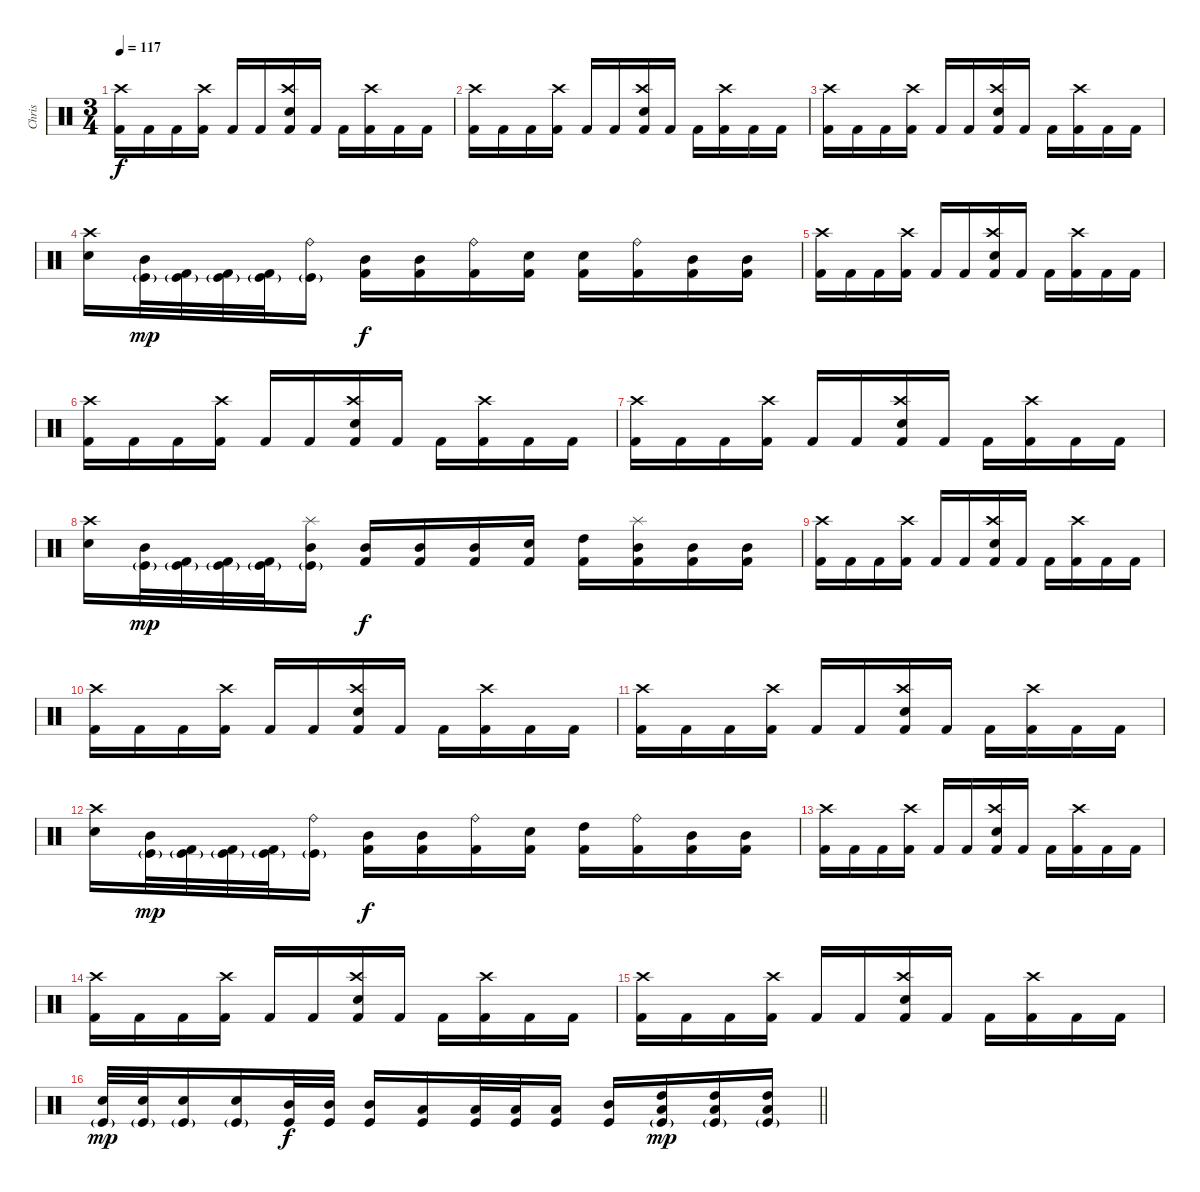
\track ("Chris" "Chris") {instrument percussion}
\staff {score}
\articulation defaults
\ts (3 4)
\tempo 117
\clef neutral
\ks c
("Kick (hit) 2" "Crash high (hit)").16{dy f} "Kick (hit) 2".16 "Kick (hit) 2".16 ("Kick (hit) 2" "Crash high (hit)").16 "Kick (hit) 2".16 "Kick (hit) 2".16 ("Kick (hit) 2" "Electric Snare (hit)" "Crash high (hit)").16 "Kick (hit) 2".16 "Kick (hit) 2".16 ("Kick (hit) 2" "Crash high (hit)").16 "Kick (hit) 2".16 "Kick (hit) 2".16 |
("Kick (hit) 2" "Crash high (hit)").16 "Kick (hit) 2".16 "Kick (hit) 2".16 ("Kick (hit) 2" "Crash high (hit)").16 "Kick (hit) 2".16 "Kick (hit) 2".16 ("Kick (hit) 2" "Electric Snare (hit)" "Crash high (hit)").16 "Kick (hit) 2".16 "Kick (hit) 2".16 ("Kick (hit) 2" "Crash high (hit)").16 "Kick (hit) 2".16 "Kick (hit) 2".16 |
("Kick (hit) 2" "Crash high (hit)").16 "Kick (hit) 2".16 "Kick (hit) 2".16 ("Kick (hit) 2" "Crash high (hit)").16 "Kick (hit) 2".16 "Kick (hit) 2".16 ("Kick (hit) 2" "Electric Snare (hit)" "Crash high (hit)").16 "Kick (hit) 2".16 "Kick (hit) 2".16 ("Kick (hit) 2" "Crash high (hit)").16 "Kick (hit) 2".16 "Kick (hit) 2".16 |
("Electric Snare (hit)" "Crash high (hit)").16 ("Mid Tom (hit)" "Kick (hit)"{g}).32{dy mp} ("Kick (hit) 2" "Kick (hit)"{g}).32 ("Kick (hit) 2" "Kick (hit)"{g}).32 ("Kick (hit) 2" "Kick (hit)"{g}).32 ("Ride (bell)" "Kick (hit)"{g}).16 ("Mid Tom (hit)" "Kick (hit) 2").16{dy f} ("Mid Tom (hit)" "Kick (hit) 2").16 ("Ride (bell)" "Kick (hit) 2").16 ("Electric Snare (hit)" "Kick (hit) 2").16 ("Snare (hit)" "Kick (hit) 2").16 ("Ride (bell)" "Kick (hit) 2").16 ("Mid Tom (hit)" "Kick (hit) 2").16 ("Mid Tom (hit)" "Kick (hit) 2").16 |
("Kick (hit) 2" "Crash high (hit)").16 "Kick (hit) 2".16 "Kick (hit) 2".16 ("Kick (hit) 2" "Crash high (hit)").16 "Kick (hit) 2".16 "Kick (hit) 2".16 ("Kick (hit) 2" "Electric Snare (hit)" "Crash high (hit)").16 "Kick (hit) 2".16 "Kick (hit) 2".16 ("Kick (hit) 2" "Crash high (hit)").16 "Kick (hit) 2".16 "Kick (hit) 2".16 |
("Kick (hit) 2" "Crash high (hit)").16 "Kick (hit) 2".16 "Kick (hit) 2".16 ("Kick (hit) 2" "Crash high (hit)").16 "Kick (hit) 2".16 "Kick (hit) 2".16 ("Kick (hit) 2" "Electric Snare (hit)" "Crash high (hit)").16 "Kick (hit) 2".16 "Kick (hit) 2".16 ("Kick (hit) 2" "Crash high (hit)").16 "Kick (hit) 2".16 "Kick (hit) 2".16 |
("Kick (hit) 2" "Crash high (hit)").16 "Kick (hit) 2".16 "Kick (hit) 2".16 ("Kick (hit) 2" "Crash high (hit)").16 "Kick (hit) 2".16 "Kick (hit) 2".16 ("Kick (hit) 2" "Electric Snare (hit)" "Crash high (hit)").16 "Kick (hit) 2".16 "Kick (hit) 2".16 ("Kick (hit) 2" "Crash high (hit)").16 "Kick (hit) 2".16 "Kick (hit) 2".16 |
("Electric Snare (hit)" "Crash high (hit)").16 ("Mid Tom (hit)" "Kick (hit)"{g}).32{dy mp} ("Kick (hit) 2" "Kick (hit)"{g}).32 ("Kick (hit) 2" "Kick (hit)"{g}).32 ("Kick (hit) 2" "Kick (hit)"{g}).32 ("Splash (hit)" "Mid Tom (hit)" "Kick (hit)"{g}).16 ("Mid Tom (hit)" "Kick (hit) 2").16{dy f} ("Mid Tom (hit)" "Kick (hit) 2").16 ("Mid Tom (hit)" "Kick (hit) 2").16 ("Electric Snare (hit)" "Kick (hit) 2").16 ("High Tom (hit)" "Kick (hit) 2").16 ("Splash (hit)" "Mid Tom (hit)" "Kick (hit) 2").16 ("Mid Tom (hit)" "Kick (hit) 2").16 ("Mid Tom (hit)" "Kick (hit) 2").16 |
("Kick (hit) 2" "Crash high (hit)").16 "Kick (hit) 2".16 "Kick (hit) 2".16 ("Kick (hit) 2" "Crash high (hit)").16 "Kick (hit) 2".16 "Kick (hit) 2".16 ("Kick (hit) 2" "Electric Snare (hit)" "Crash high (hit)").16 "Kick (hit) 2".16 "Kick (hit) 2".16 ("Kick (hit) 2" "Crash high (hit)").16 "Kick (hit) 2".16 "Kick (hit) 2".16 |
("Kick (hit) 2" "Crash high (hit)").16 "Kick (hit) 2".16 "Kick (hit) 2".16 ("Kick (hit) 2" "Crash high (hit)").16 "Kick (hit) 2".16 "Kick (hit) 2".16 ("Kick (hit) 2" "Electric Snare (hit)" "Crash high (hit)").16 "Kick (hit) 2".16 "Kick (hit) 2".16 ("Kick (hit) 2" "Crash high (hit)").16 "Kick (hit) 2".16 "Kick (hit) 2".16 |
("Kick (hit) 2" "Crash high (hit)").16 "Kick (hit) 2".16 "Kick (hit) 2".16 ("Kick (hit) 2" "Crash high (hit)").16 "Kick (hit) 2".16 "Kick (hit) 2".16 ("Kick (hit) 2" "Electric Snare (hit)" "Crash high (hit)").16 "Kick (hit) 2".16 "Kick (hit) 2".16 ("Kick (hit) 2" "Crash high (hit)").16 "Kick (hit) 2".16 "Kick (hit) 2".16 |
("Electric Snare (hit)" "Crash high (hit)").16 ("Mid Tom (hit)" "Kick (hit)"{g}).32{dy mp} ("Kick (hit) 2" "Kick (hit)"{g}).32 ("Kick (hit) 2" "Kick (hit)"{g}).32 ("Kick (hit) 2" "Kick (hit)"{g}).32 ("Ride (bell)" "Kick (hit)"{g}).16 ("Mid Tom (hit)" "Kick (hit) 2").16{dy f} ("Mid Tom (hit)" "Kick (hit) 2").16 ("Ride (bell)" "Kick (hit) 2").16 ("Electric Snare (hit)" "Kick (hit) 2").16 ("High Tom (hit)" "Kick (hit) 2").16 ("Ride (bell)" "Kick (hit) 2").16 ("Mid Tom (hit)" "Kick (hit) 2").16 ("Mid Tom (hit)" "Kick (hit) 2").16 |
("Kick (hit) 2" "Crash high (hit)").16 "Kick (hit) 2".16 "Kick (hit) 2".16 ("Kick (hit) 2" "Crash high (hit)").16 "Kick (hit) 2".16 "Kick (hit) 2".16 ("Kick (hit) 2" "Electric Snare (hit)" "Crash high (hit)").16 "Kick (hit) 2".16 "Kick (hit) 2".16 ("Kick (hit) 2" "Crash high (hit)").16 "Kick (hit) 2".16 "Kick (hit) 2".16 |
("Kick (hit) 2" "Crash high (hit)").16 "Kick (hit) 2".16 "Kick (hit) 2".16 ("Kick (hit) 2" "Crash high (hit)").16 "Kick (hit) 2".16 "Kick (hit) 2".16 ("Kick (hit) 2" "Electric Snare (hit)" "Crash high (hit)").16 "Kick (hit) 2".16 "Kick (hit) 2".16 ("Kick (hit) 2" "Crash high (hit)").16 "Kick (hit) 2".16 "Kick (hit) 2".16 |
("Kick (hit) 2" "Crash high (hit)").16 "Kick (hit) 2".16 "Kick (hit) 2".16 ("Kick (hit) 2" "Crash high (hit)").16 "Kick (hit) 2".16 "Kick (hit) 2".16 ("Kick (hit) 2" "Electric Snare (hit)" "Crash high (hit)").16 "Kick (hit) 2".16 "Kick (hit) 2".16 ("Kick (hit) 2" "Crash high (hit)").16 "Kick (hit) 2".16 "Kick (hit) 2".16 |
\barLineRight lightlight
("Electric Snare (hit)" "Kick (hit)"{g}).32{dy mp} ("Electric Snare (hit)" "Kick (hit)"{g}).32 ("Electric Snare (hit)" "Kick (hit)"{g}).16 ("Electric Snare (hit)" "Kick (hit)"{g}).16 ("Mid Tom (hit)" "Kick (hit)").32{dy f} ("Mid Tom (hit)" "Kick (hit)").32 ("Mid Tom (hit)" "Kick (hit)").16 ("Low Tom (hit)" "Kick (hit)").16 ("Low Tom (hit)" "Kick (hit)").32 ("Low Tom (hit)" "Kick (hit)").32 ("Low Tom (hit)" "Kick (hit)").16 ("Mid Tom (hit)" "Kick (hit)").16 ("Kick (hit)"{g} "High Tom (hit)" "Low Floor Tom (hit)").16{dy mp} ("Kick (hit)"{g} "High Tom (hit)" "Low Floor Tom (hit)").16 ("Kick (hit)"{g} "High Tom (hit)" "Low Floor Tom (hit)").16
